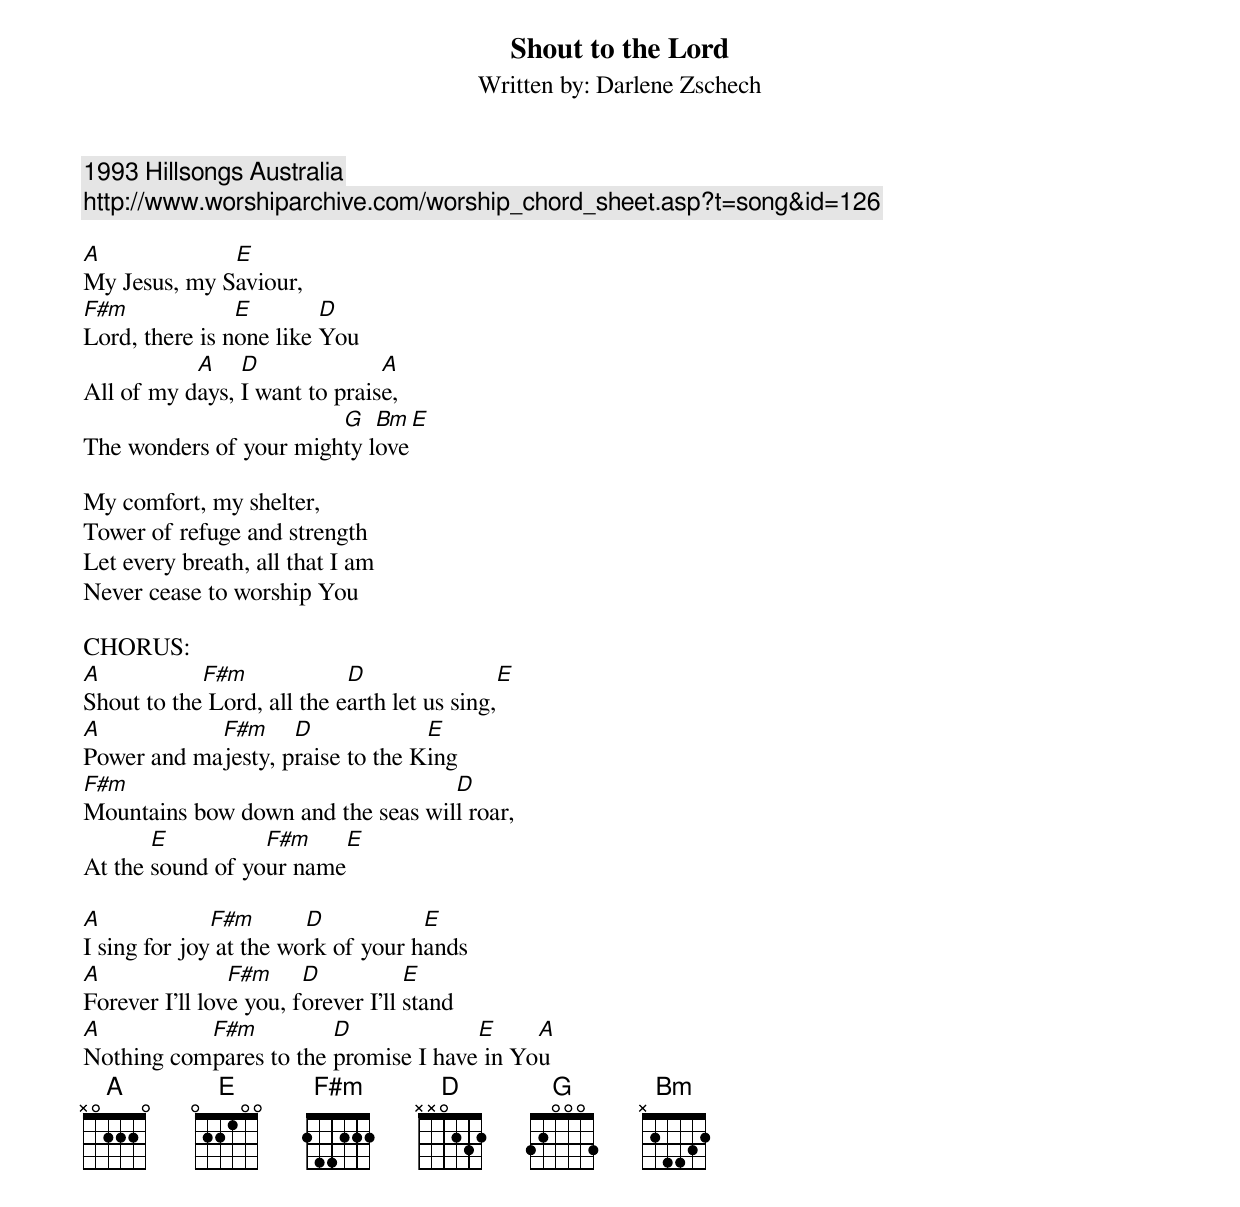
Shout to the Lord
Written by: Darlene Zschech
1993 Hillsongs Australia
http://www.worshiparchive.com/worship_chord_sheet.asp?t=song&id=126

A             E
My Jesus, my Saviour,
F#m             E        D
Lord, there is none like You
           A    D	       A
All of my days, I want to praise,
		        G   Bm  E
The wonders of your mighty love

My comfort, my shelter,
Tower of refuge and strength
Let every breath, all that I am
Never cease to worship You

CHORUS:
A           F#m       	    D		     E
Shout to the Lord, all the earth let us sing,
A           F#m     D             E
Power and majesty, praise to the King
F#m      			   D
Mountains bow down and the seas will roar,
       E	  F#m    E
At the sound of your name

A	      F#m    	D           E
I sing for joy at the work of your hands
A               F#m     D           E
Forever I'll love you, forever I'll stand
A          F#m          D             E     A
Nothing compares to the promise I have in You
